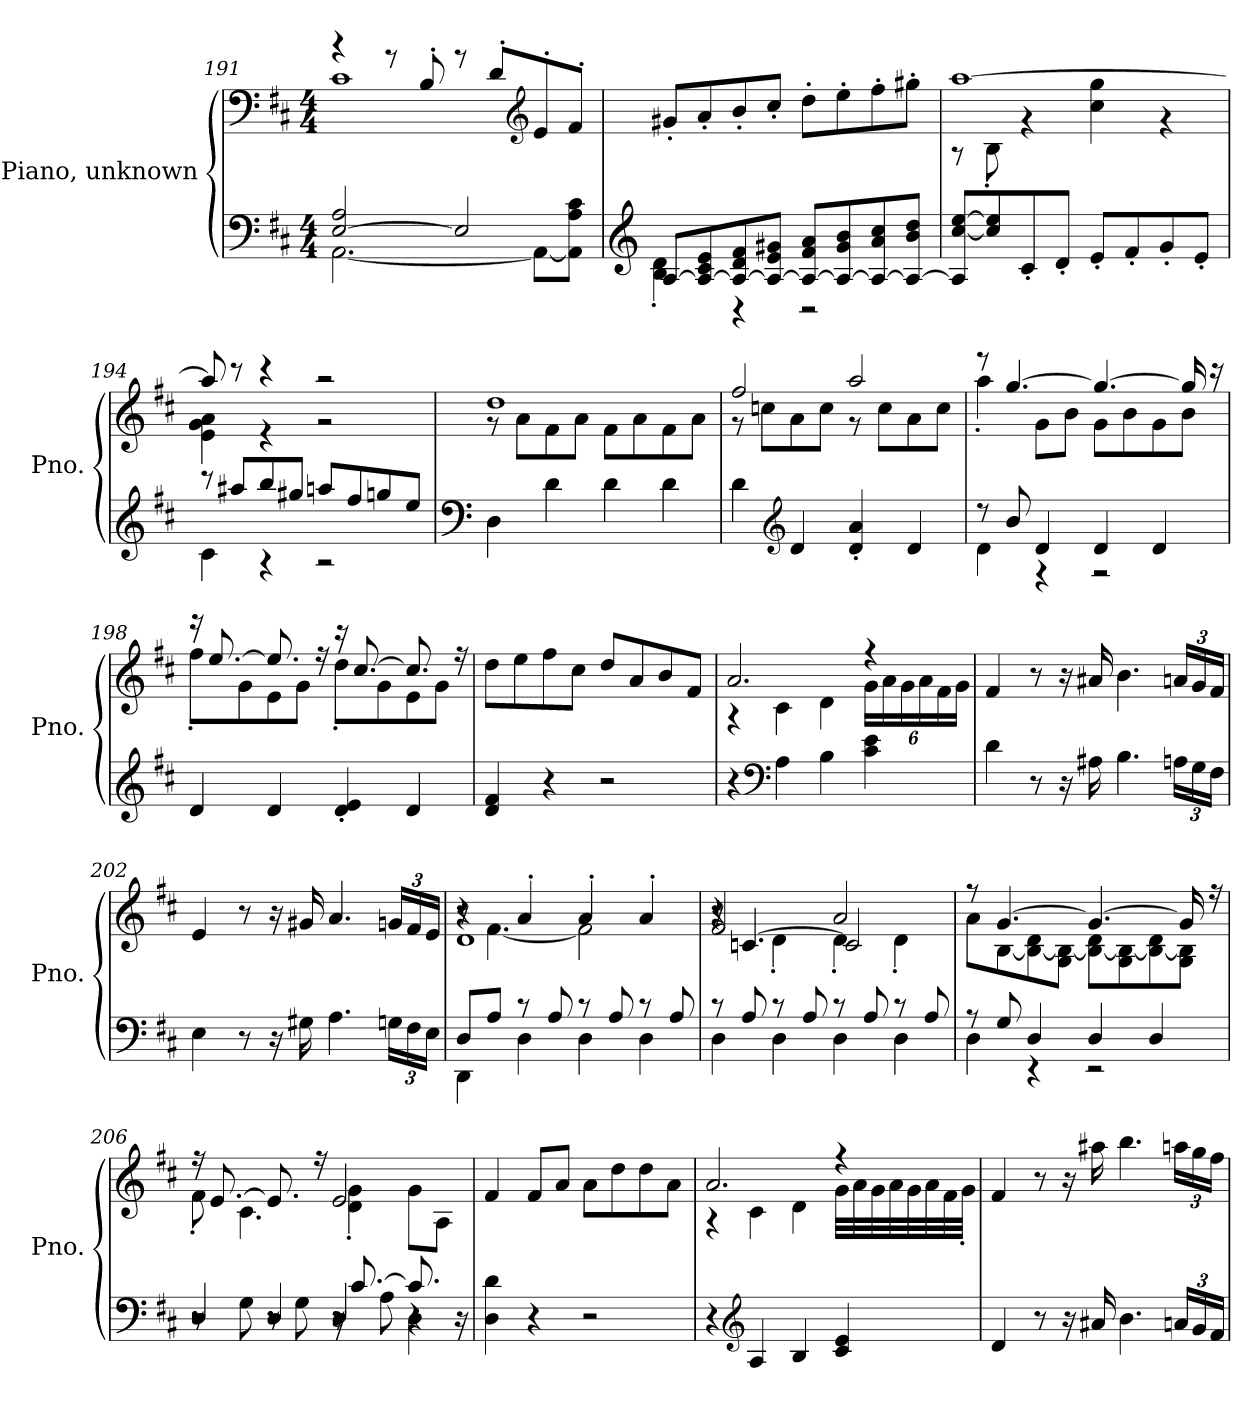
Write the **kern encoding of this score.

**kern	**kern
*part1	*part1
*staff2	*staff1
*I"Piano, unknown	*
*I'Pno.	*
!!LO:PB:g=z
*clefF4	*clefF4
*k[f#c#]	*k[f#c#]
*M4/4	*M4/4
=191	=191
*^	*^
[2E/ 2A/	[2.AA\	4r	1c#
.	.	8r	.
.	.	8B'/	.
2E/]	.	8r	.
.	.	8d'/L	.
*	*	*clefG2	*
.	8AA\L_	8e'/	.
.	8AA\] 8A\ 8c#\J	8f#'/J	.
*	*	*v	*v
=192	=192	=192
*clefG2	*	*
[8A/L	4B\' 4d\'	8g#X'/L
8A/_ 8c#/ 8e/	.	8a'/
8A/_ 8d/ 8f#/	4r	8b'/
8A/_ 8e/ 8g#X/J	.	8cc#'/J
8A/_ 8f#/ 8a/L	2r	8dd'\L
8A/_ 8g#/ 8b/	.	8ee'\
8A/_ 8a/ 8cc#/	.	8ff#'\
8A/_ 8b/ 8dd/J	.	8gg#X'\J
*v	*v	*
=193	=193
*	*^
8A/] [8cc#/ [8ee/L	[1aa	8r
8cc#/] 8ee/]	.	8B'\
8c#'/	.	4r
8d'/J	.	.
8e'/L	.	4cc#\ 4gg\
8f#'/	.	.
8g'/	.	4r
8e'/J	.	.
!!LO:LB:g=z	!!
=194	=194	=194
*^	*	*
8r	4c#\	8aa/]	4e\ 4g\ 4a\
8aa#X/L	.	8r	.
8bb/	4r	4r	4r
8gg#X/J	.	.	.
8aan/L	2r	2r	2r
8ff#/	.	.	.
8ggn/	.	.	.
8ee/J	.	.	.
*v	*v	*	*
=195	=195	=195
*clefF4	*	*
4D\	1dd	8r
.	.	8a\L
4d\	.	8f#\
.	.	8a\J
4d\	.	8f#\L
.	.	8a\
4d\	.	8f#\
.	.	8a\J
=196	=196	=196
4d\	2ff#/	8r
.	.	8ccn\L
*clefG2	*	*
4d/	.	8a\
.	.	8cc\J
4d/' 4a/'	2aa/	8r
.	.	8cc\L
4d/	.	8a\
.	.	8cc\J
=197	=197	=197
*^	*	*
8r	4d\	8r	4aa'\
8b/	.	[4.gg/	.
4d/	4r	.	8g\L
.	.	.	8b\J
4d/	2r	4.gg/_	8g\L
.	.	.	8b\
4d/	.	.	8g\
.	.	16gg/]	8b\J
.	.	16r	.
*v	*v	*	*
!!LO:LB:g=z	!!
=198	=198	=198
4d/	16r	8ff#'\L
.	[8.ee/	.
.	.	8g\
4d/	8.ee/]	8e\
.	.	8g\J
.	16r	.
4d/' 4e/'	16r	8dd'\L
.	[8.cc#/	.
.	.	8g\
4d/	8.cc#/]	8e\
.	.	8g\J
.	16r	.
*	*v	*v
=199	=199
4d/ 4f#/	8dd\L
.	8ee\
4r	8ff#\
.	8cc#\J
2r	8dd/L
.	8a/
.	8b/
.	8f#/J
=200	=200
*	*^
4r	2.a/	4r
*clefF4	*	*
4A\	.	4c#\
4B\	.	4d\
*	*	*Xbrackettup
4c#\ 4e\	4r	24g\LL
.	.	24a\
.	.	24g\
.	.	24a\
.	.	24f#\
.	.	24g\JJ
*	*v	*v
!!LO:LB:g=z
=201	=201
4d\	4f#/
8r	8r
16r	16r
16A#X\	16a#X/
4.B\	4.b\
*Xbrackettup	*
24An\LL	24an/LL
24G\	24g/
24F#\JJ	24f#/JJ
=202	=202
4E\	4e/
8r	8r
16r	16r
16G#X\	16g#X/
4.A\	4.a/
24Gn\LL	24gn/LL
24F#\	24f#/
24E\JJ	24e/JJ
=203	=203
*^	*^
*	*	*	*^
8D/L	4DD\	4r	8r	1d
8A/J	.	.	[4.f#\	.
8r	4D\	4a'/	.	.
8A/	.	.	.	.
8r	4D\	4a'/	2f#\]	.
8A/	.	.	.	.
8r	4D\	4a'/	.	.
8A/	.	.	.	.
=204	=204	=204	=204	=204
8r	4D\	2f#/	4r	8r
8A/	.	.	.	[4.cn/
8r	4D\	.	4d'\	.
8A/	.	.	.	.
8r	4D\	2a/	4d'\	2c/]
8A/	.	.	.	.
8r	4D\	.	4d'\	.
8A/	.	.	.	.
*	*	*	*v	*v
!!LO:LB:g=z
=205	=205	=205	=205
8r	4D\	8r	8a\L
8G/	.	[4.g/	[8B\
4D/	4r	.	8B\_ 8d\
.	.	.	8G\ 8B\_J
4D/	2r	4.g/_	8B\_ 8d\L
.	.	.	8G\ 8B\_
4D/	.	.	8B\_ 8d\
.	.	16g/]	8G\ 8B\]J
.	.	16r	.
=206	=206	=206	=206
*	*^	*	*
2r	8r	4D/	16r	8f#'\
.	.	.	[8.e/	.
.	8G\	.	.	4.c#\
.	8r	4D/	8.e/]	.
.	8G\	.	.	.
.	.	.	16r	.
16r	8r	4D/	2e/	4d\' 4g\'
[8.c#/	.	.	.	.
.	8A\	.	.	.
8.c#/]	4D\	4r	.	8g\L
.	.	.	.	8A\J
16r	.	.	.	.
*v	*v	*v	*	*
*	*v	*v
=207	=207
4D\ 4d\	4f#/
4r	8f#/L
.	8a/J
2r	8a\L
.	8dd\
.	8dd\
.	8a\J
!!LO:LB:g=z
=208	=208
*	*^
4r	2.a/	4r
*clefG2	*	*
4A/	.	4c#\
4B/	.	4d\
4c#/ 4e/	4r	32g\LLL
.	.	32a\
.	.	32g\
.	.	32a\
.	.	32g\
.	.	32a\
.	.	32f#\
.	.	32g'\JJJ
*	*v	*v
=209	=209
4d/	4f#/
8r	8r
16r	16r
16a#X/	16aa#X\
4.b\	4.bb\
24an/LL	24aan\LL
24g/	24gg\
24f#/JJ	24ff#\JJ
=	=
*-	*-
